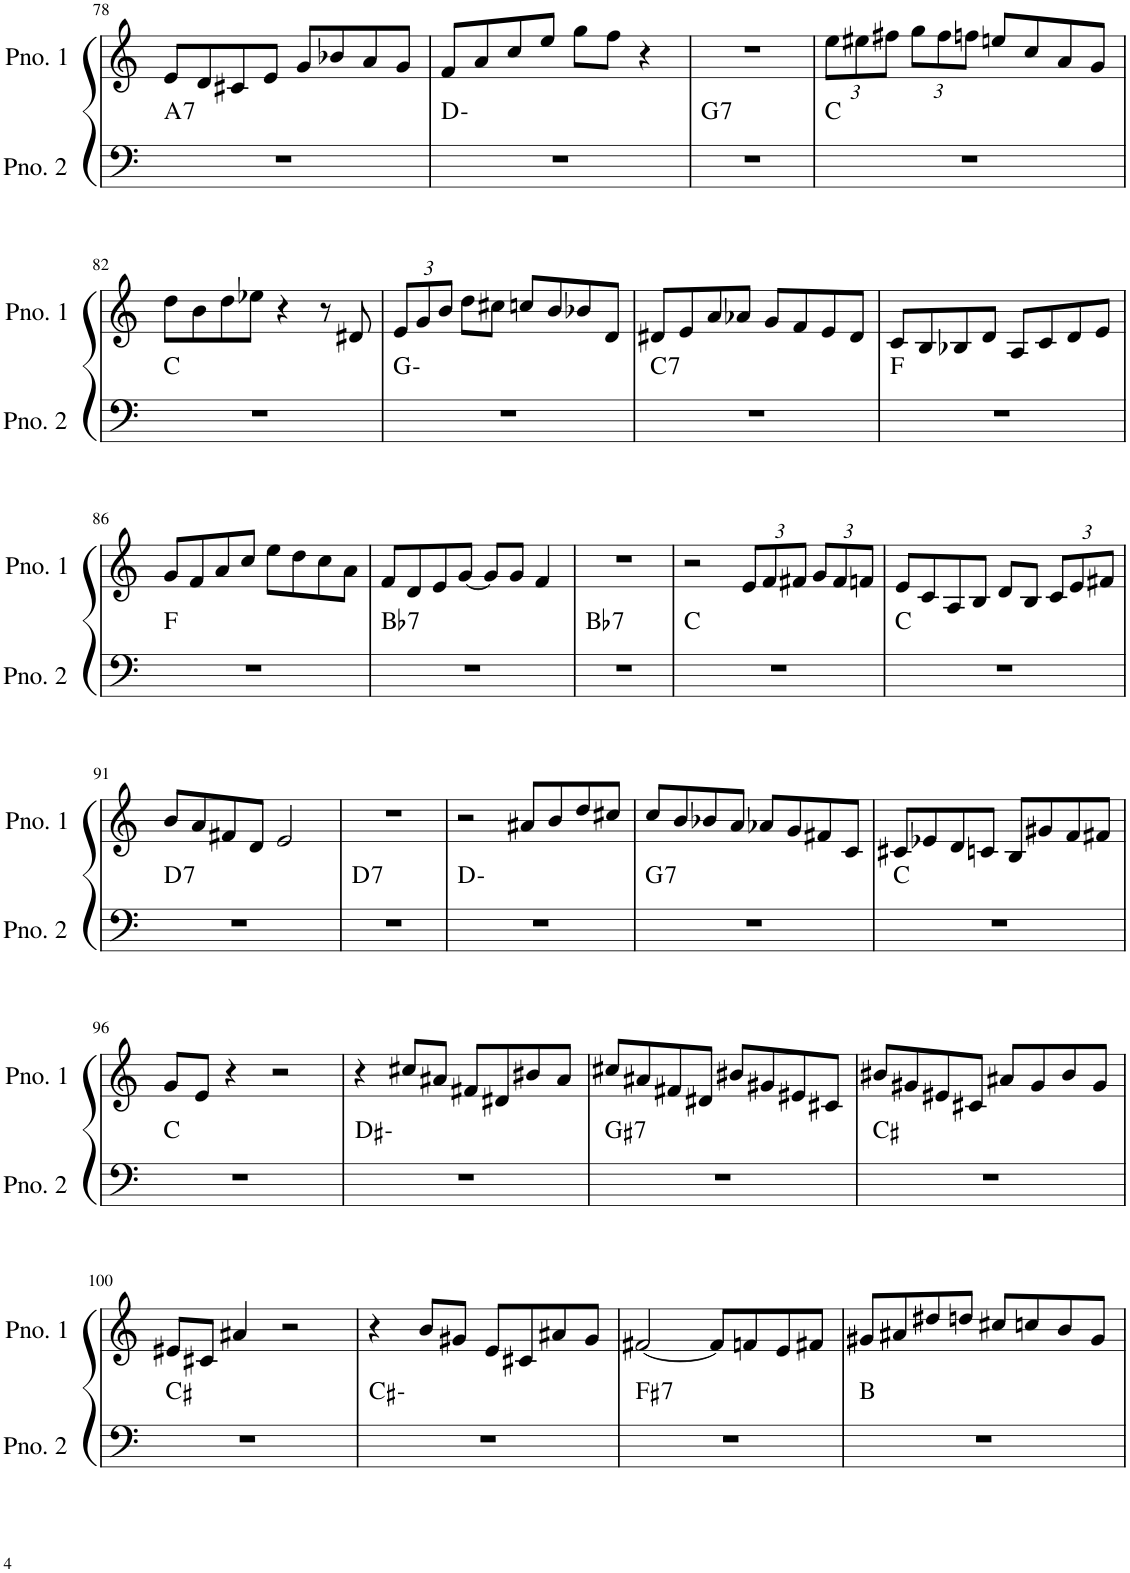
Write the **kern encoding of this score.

**kern	**harte	**kern
*part2	*part2	*part1
*staff2	*	*staff1
*I"ピアノ 2	*	*I"ピアノ 1
!!LO:PB:g=z
*clefF4	*	*clefG2
*k[]	*	*k[]
*M4/4	*	*M4/4
=78	=78	=78
!	!LO:H:kt=7	!
1r	A:7	8e/L
.	.	8d/
.	.	8c#X/
.	.	8e/J
.	.	8g/L
.	.	8b-X/
.	.	8a/
.	.	8g/J
=79	=79	=79
1r	D:min	8f/L
.	.	8a/
.	.	8cc/
.	.	8ee/J
.	.	8gg\L
.	.	8ff\J
.	.	4r
=80	=80	=80
!	!LO:H:kt=7	!
1r	G:7	1r
=81	=81	=81
*	*	*Xbrackettup
1r	C:maj	12ee\L
.	.	12ee#X\
.	.	12ff#X\J
.	.	12gg\L
.	.	12ff#\
.	.	12ffn\J
.	.	8een/L
.	.	8cc/
.	.	8a/
.	.	8g/J
!!LO:LB:g=z
=82	=82	=82
1r	C:maj	8dd\L
.	.	8b\
.	.	8dd\
.	.	8ee-X\J
.	.	4r
.	.	8r
.	.	8d#X/
=83	=83	=83
1r	G:min	12e/L
.	.	12g/
.	.	12b/J
.	.	8dd\L
.	.	8cc#X\J
.	.	8ccn/L
.	.	8b/
.	.	8b-X/
.	.	8d/J
=84	=84	=84
!	!LO:H:kt=7	!
1r	C:7	8d#X/L
.	.	8e/
.	.	8a/
.	.	8a-X/J
.	.	8g/L
.	.	8f/
.	.	8e/
.	.	8d#/J
=85	=85	=85
1r	F:maj	8c/L
.	.	8B/
.	.	8B-X/
.	.	8d/J
.	.	8A/L
.	.	8c/
.	.	8d/
.	.	8e/J
!!LO:LB:g=z
=86	=86	=86
1r	F:maj	8g/L
.	.	8f/
.	.	8a/
.	.	8cc/J
.	.	8ee\L
.	.	8dd\
.	.	8cc\
.	.	8a\J
=87	=87	=87
!	!LO:H:kt=7	!
1r	Bb:7	8f/L
.	.	8d/
.	.	8e/
.	.	[8g/J
.	.	8g/L]
.	.	8g/J
.	.	4f/
=88	=88	=88
!	!LO:H:kt=7	!
1r	Bb:7	1r
=89	=89	=89
1r	C:maj	2r
.	.	12e/L
.	.	12f/
.	.	12f#X/J
.	.	12g/L
.	.	12f#/
.	.	12fn/J
=90	=90	=90
1r	C:maj	8e/L
.	.	8c/
.	.	8A/
.	.	8B/J
.	.	8d/L
.	.	8B/J
.	.	12c/L
.	.	12e/
.	.	12f#X/J
!!LO:LB:g=z
=91	=91	=91
!	!LO:H:kt=7	!
1r	D:7	8b/L
.	.	8a/
.	.	8f#X/
.	.	8d/J
.	.	2e/
=92	=92	=92
!	!LO:H:kt=7	!
1r	D:7	1r
=93	=93	=93
1r	D:min	2r
.	.	8a#X/L
.	.	8b/
.	.	8dd/
.	.	8cc#X/J
=94	=94	=94
!	!LO:H:kt=7	!
1r	G:7	8cc/L
.	.	8b/
.	.	8b-X/
.	.	8a/J
.	.	8a-X/L
.	.	8g/
.	.	8f#X/
.	.	8c/J
=95	=95	=95
1r	C:maj	8c#X/L
.	.	8e-X/
.	.	8d/
.	.	8cn/J
.	.	8B/L
.	.	8g#X/
.	.	8f/
.	.	8f#X/J
!!LO:LB:g=z
=96	=96	=96
1r	C:maj	8g/L
.	.	8e/J
.	.	4r
.	.	2r
=97	=97	=97
1r	D#:min	4r
.	.	8cc#X/L
.	.	8a#X/J
.	.	8f#X/L
.	.	8d#X/
.	.	8b#X/
.	.	8a#/J
=98	=98	=98
!	!LO:H:kt=7	!
1r	G#:7	8cc#X/L
.	.	8a#X/
.	.	8f#X/
.	.	8d#X/J
.	.	8b#X/L
.	.	8g#X/
.	.	8e#X/
.	.	8c#X/J
=99	=99	=99
1r	C#:maj	8b#X/L
.	.	8g#X/
.	.	8e#X/
.	.	8c#X/J
.	.	8a#X/L
.	.	8g#/
.	.	8b#/
.	.	8g#/J
!!LO:LB:g=z
=100	=100	=100
1r	C#:maj	8e#X/L
.	.	8c#X/J
.	.	4a#X/
.	.	2r
=101	=101	=101
1r	C#:min	4r
.	.	8b/L
.	.	8g#X/J
.	.	8e/L
.	.	8c#X/
.	.	8a#X/
.	.	8g#/J
=102	=102	=102
!	!LO:H:kt=7	!
1r	F#:7	[2f#X/
.	.	8f#/L]
.	.	8fn/
.	.	8e/
.	.	8f#X/J
=103	=103	=103
1r	B:maj	8g#X/L
.	.	8a#X/
.	.	8dd#X/
.	.	8ddn/J
.	.	8cc#X/L
.	.	8ccn/
.	.	8b/
.	.	8g#/J
=	=	=
*-	*-	*-
